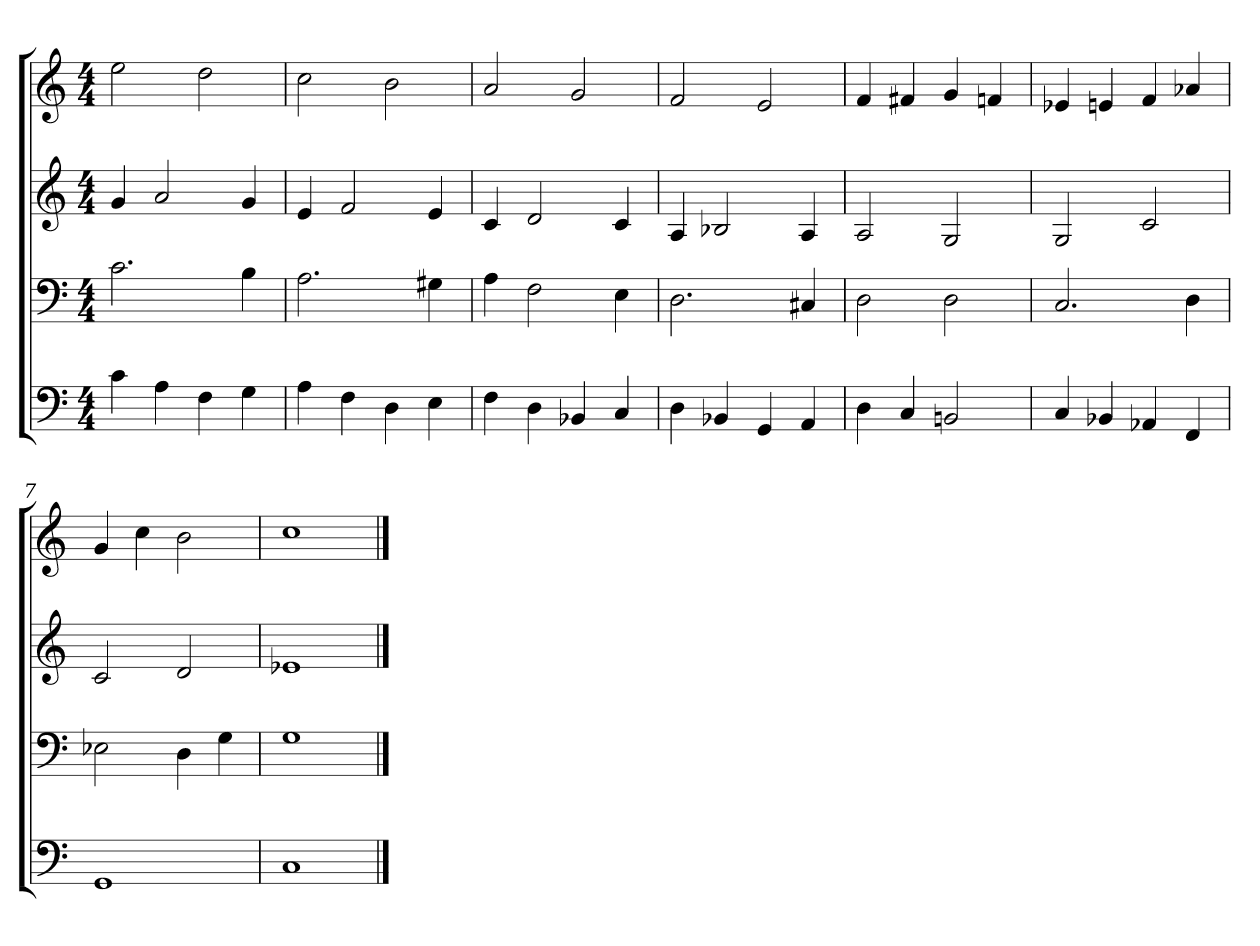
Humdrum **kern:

**kern	**kern	**kern	**kern
*part4	*part3	*part2	*part1
*staff4	*staff3	*staff2	*staff1
*clefF4	*clefF4	*clefG2	*clefG2
*k[]	*k[]	*k[]	*k[]
*C:	*C:	*C:	*C:
*M4/4	*M4/4	*M4/4	*M4/4
=1	=1	=1	=1
4c	2.c	4g	2ee
4A	.	2a	.
4F	.	.	2dd
4G	4B	4g	.
=2	=2	=2	=2
4A	2.A	4e	2cc
4F	.	2f	.
4D	.	.	2b
4E	4G#X	4e	.
=3	=3	=3	=3
4F	4A	4c	2a
4D	2F	2d	.
4BB-X	.	.	2g
4C	4E	4c	.
=4	=4	=4	=4
4D	2.D	4A	2f
4BB-X	.	2B-X	.
4GG	.	.	2e
4AA	4C#X	4A	.
=5	=5	=5	=5
4D	2D	2A	4f
4C	.	.	4f#X
2BBn	2D	2G	4g
.	.	.	4fn
=6	=6	=6	=6
4C	2.C	2G	4e-X
4BB-X	.	.	4en
4AA-X	.	2c	4f
4FF	4D	.	4a-X
=7	=7	=7	=7
1GG	2E-X	2c	4g
.	.	.	4cc
.	4D	2d	2b
.	4G	.	.
=8	=8	=8	=8
1C	1G	1e-X	1cc
==	==	==	==
*-	*-	*-	*-
